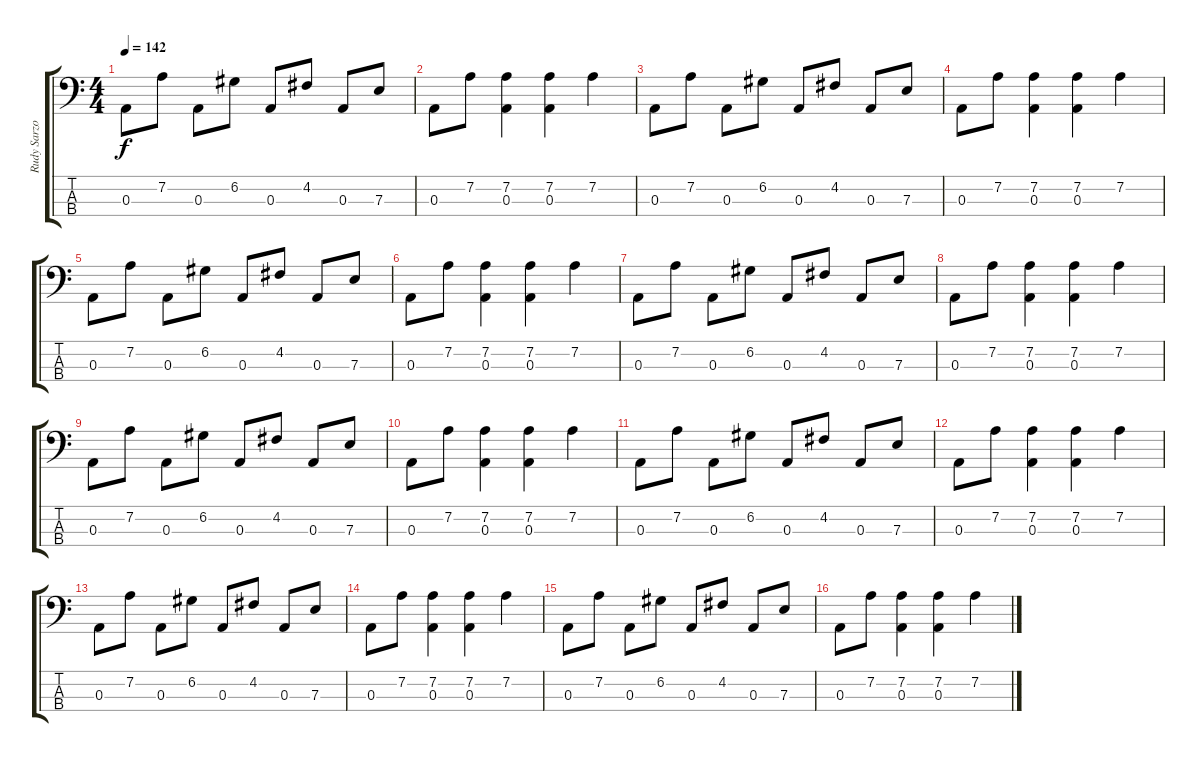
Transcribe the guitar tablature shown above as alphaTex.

\track ("Rudy Sarzo" "Rudy Sarzo") {instrument electricbassfinger}
\staff {score tabs}
\tuning (G2 D2 A1 E1) {hide}
\ts (4 4)
\tempo 142
\clef f4
\ks c
0.3.8{dy f} 7.2.8 0.3.8 6.2.8 0.3.8 4.2.8 0.3.8 7.3.8 |
0.3.8 7.2.8 (7.2 0.3).4 (7.2 0.3).4 7.2.4 |
0.3.8 7.2.8 0.3.8 6.2.8 0.3.8 4.2.8 0.3.8 7.3.8 |
0.3.8 7.2.8 (7.2 0.3).4 (7.2 0.3).4 7.2.4 |
0.3.8 7.2.8 0.3.8 6.2.8 0.3.8 4.2.8 0.3.8 7.3.8 |
0.3.8 7.2.8 (7.2 0.3).4 (7.2 0.3).4 7.2.4 |
0.3.8 7.2.8 0.3.8 6.2.8 0.3.8 4.2.8 0.3.8 7.3.8 |
0.3.8 7.2.8 (7.2 0.3).4 (7.2 0.3).4 7.2.4 |
0.3.8 7.2.8 0.3.8 6.2.8 0.3.8 4.2.8 0.3.8 7.3.8 |
0.3.8 7.2.8 (7.2 0.3).4 (7.2 0.3).4 7.2.4 |
0.3.8 7.2.8 0.3.8 6.2.8 0.3.8 4.2.8 0.3.8 7.3.8 |
0.3.8 7.2.8 (7.2 0.3).4 (7.2 0.3).4 7.2.4 |
0.3.8 7.2.8 0.3.8 6.2.8 0.3.8 4.2.8 0.3.8 7.3.8 |
0.3.8 7.2.8 (7.2 0.3).4 (7.2 0.3).4 7.2.4 |
0.3.8 7.2.8 0.3.8 6.2.8 0.3.8 4.2.8 0.3.8 7.3.8 |
0.3.8 7.2.8 (7.2 0.3).4 (7.2 0.3).4 7.2.4
